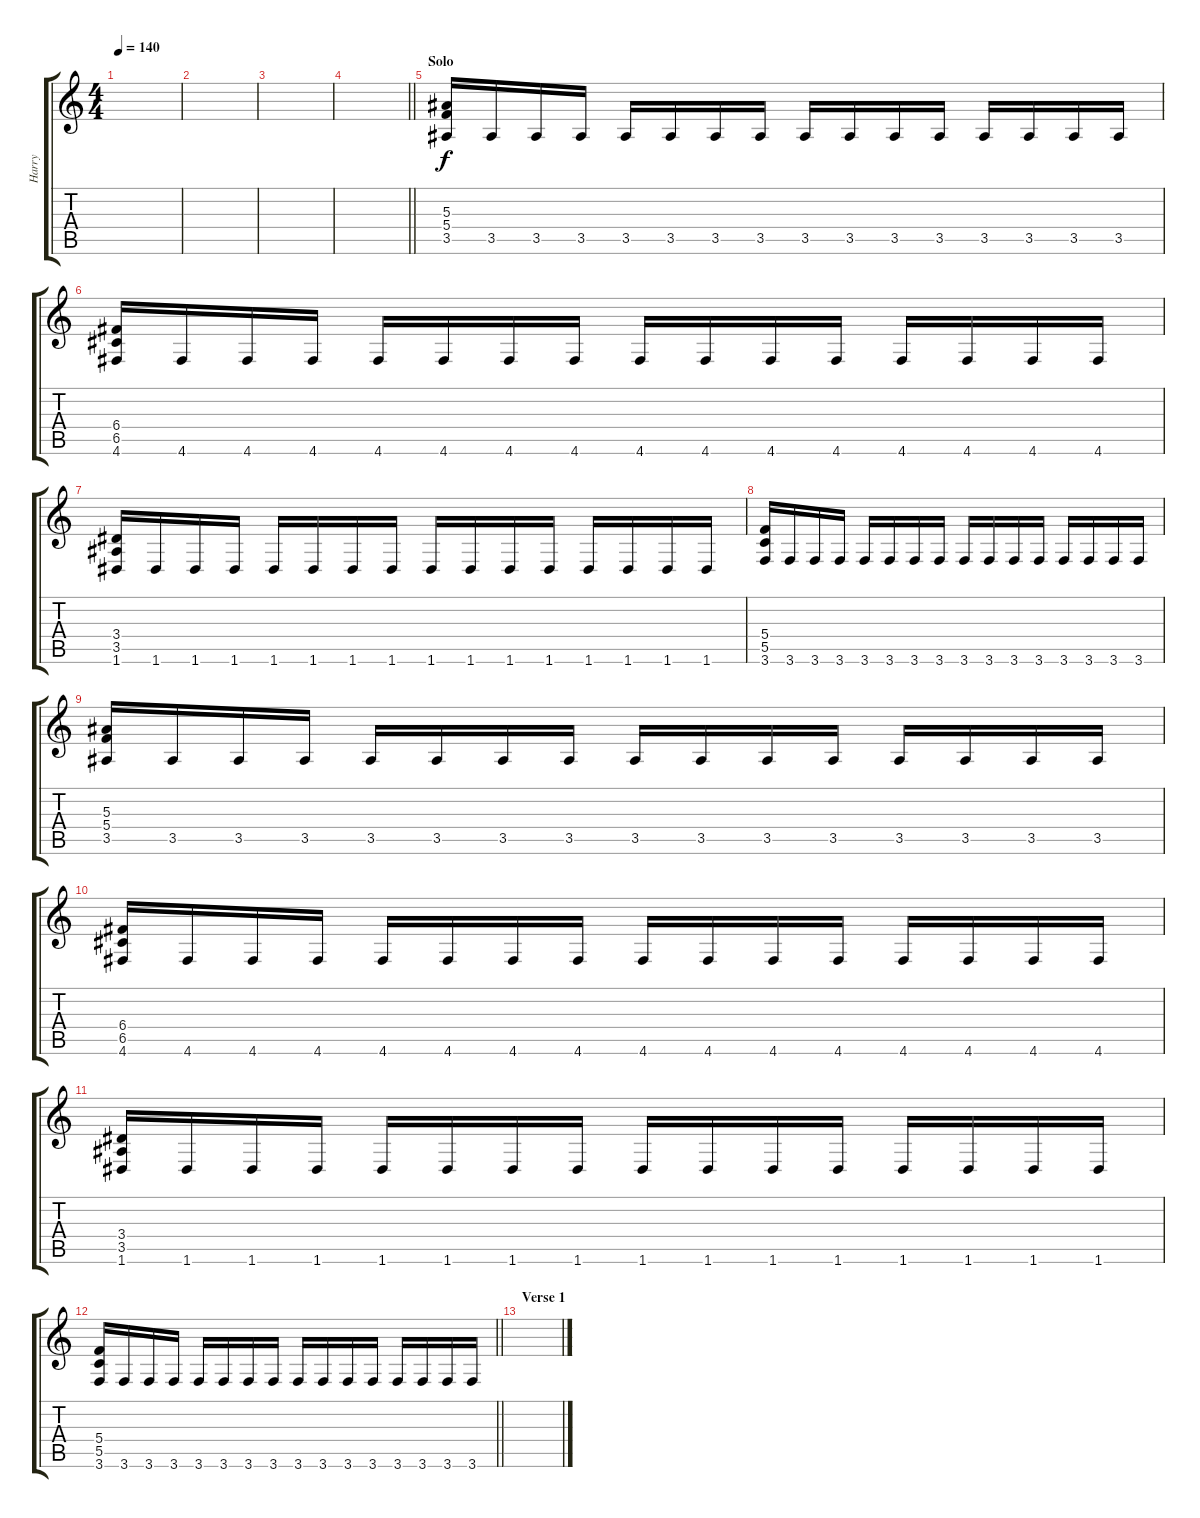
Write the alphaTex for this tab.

\track ("Harry" "Harry") {instrument distortionguitar}
\staff {score tabs}
\tuning (D4 A3 F3 C3 G2 D2) {hide}
\ts (4 4)
\section ("" "")
\tempo 140
\clef g2
\ks c
|
|
|
\barLineRight lightlight
|
\section ("" "Solo")
(5.3 5.4 3.5).16 3.5.16 3.5.16 3.5.16 3.5.16 3.5.16 3.5.16 3.5.16 3.5.16 3.5.16 3.5.16 3.5.16 3.5.16 3.5.16 3.5.16 3.5.16 |
(6.4 6.5 4.6).16 4.6.16 4.6.16 4.6.16 4.6.16 4.6.16 4.6.16 4.6.16 4.6.16 4.6.16 4.6.16 4.6.16 4.6.16 4.6.16 4.6.16 4.6.16 |
(3.4 3.5 1.6).16 1.6.16 1.6.16 1.6.16 1.6.16 1.6.16 1.6.16 1.6.16 1.6.16 1.6.16 1.6.16 1.6.16 1.6.16 1.6.16 1.6.16 1.6.16 |
(5.4 5.5 3.6).16 3.6.16 3.6.16 3.6.16 3.6.16 3.6.16 3.6.16 3.6.16 3.6.16 3.6.16 3.6.16 3.6.16 3.6.16 3.6.16 3.6.16 3.6.16 |
(5.3 5.4 3.5).16 3.5.16 3.5.16 3.5.16 3.5.16 3.5.16 3.5.16 3.5.16 3.5.16 3.5.16 3.5.16 3.5.16 3.5.16 3.5.16 3.5.16 3.5.16 |
(6.4 6.5 4.6).16 4.6.16 4.6.16 4.6.16 4.6.16 4.6.16 4.6.16 4.6.16 4.6.16 4.6.16 4.6.16 4.6.16 4.6.16 4.6.16 4.6.16 4.6.16 |
(3.4 3.5 1.6).16 1.6.16 1.6.16 1.6.16 1.6.16 1.6.16 1.6.16 1.6.16 1.6.16 1.6.16 1.6.16 1.6.16 1.6.16 1.6.16 1.6.16 1.6.16 |
\barLineRight lightlight
(5.4 5.5 3.6).16 3.6.16 3.6.16 3.6.16 3.6.16 3.6.16 3.6.16 3.6.16 3.6.16 3.6.16 3.6.16 3.6.16 3.6.16 3.6.16 3.6.16 3.6.16 |
\section ("" "Verse 1")
